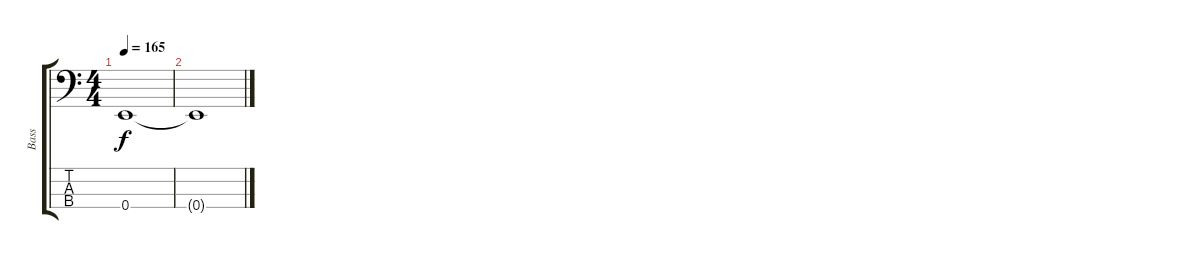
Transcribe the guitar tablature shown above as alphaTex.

\track ("Bass" "Bass") {instrument electricbassfinger}
\staff {score tabs}
\tuning (G2 D2 A1 E1) {hide}
\ts (4 4)
\tempo 165
\clef f4
\ks c
0.4{t}.1{dy f} |
0.4{t}.1
